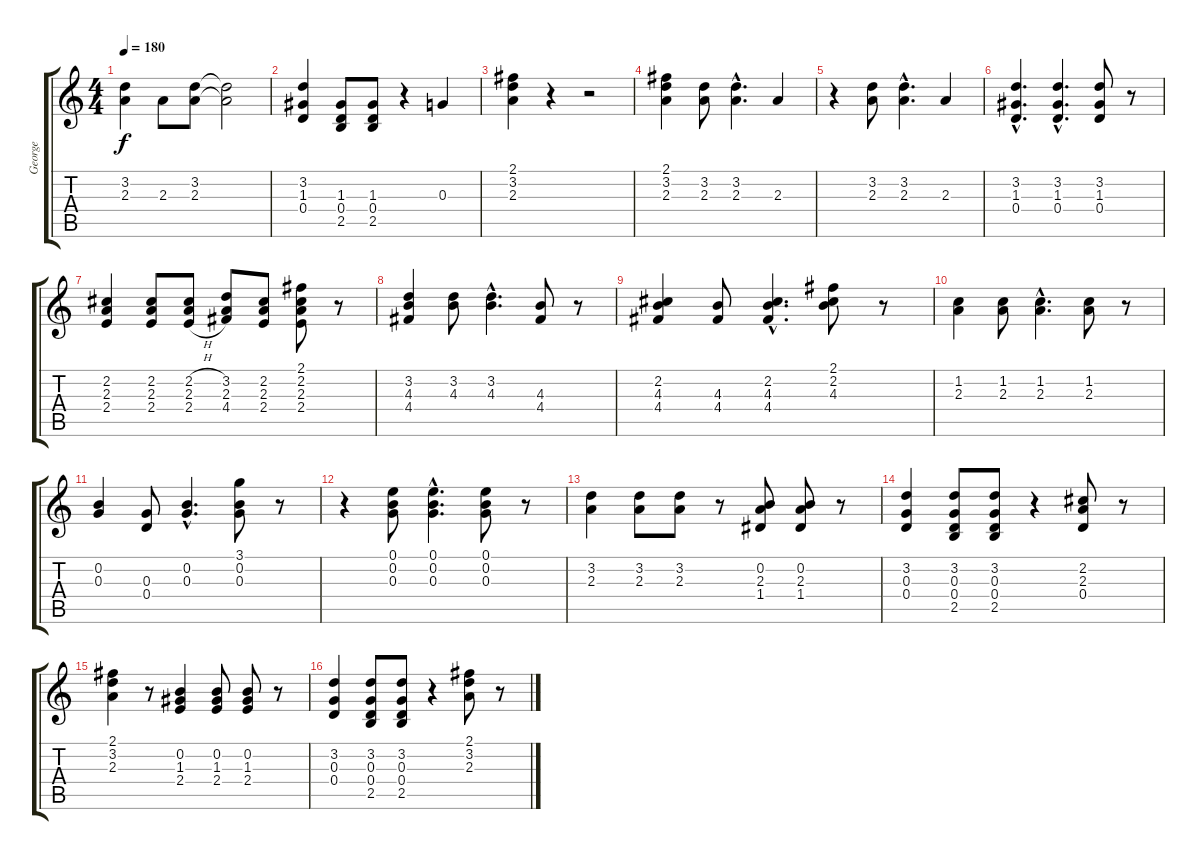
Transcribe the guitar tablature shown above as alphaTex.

\track ("George" "George") {instrument electricguitarjazz}
\staff {score tabs}
\tuning (E4 B3 G3 D3 A2 E2) {hide}
\ts (4 4)
\tempo 180
\clef g2
\ks c
(3.2 2.3).4{dy f} 2.3.8 (3.2 2.3).8 (3.2{t} 2.3{t}).2 |
(3.2 1.3 0.4).4 (1.3 0.4 2.5).8 (1.3 0.4 2.5).8 r.4 0.3.4 |
(2.1 3.2 2.3).4 r.4 r.2 |
(2.1 3.2 2.3).4 (3.2 2.3).8 (3.2{hac} 2.3{hac}).4{d} 2.3.4 |
r.4 (3.2 2.3).8 (3.2{hac} 2.3{hac}).4{d} 2.3.4 |
(3.2{hac} 1.3{hac} 0.4{hac}).4{d} (3.2{hac} 1.3{hac} 0.4{hac}).4{d} (3.2 1.3 0.4).8 r.8 |
(2.2 2.3 2.4).4 (2.2 2.3 2.4).8 (2.2{h} 2.3{h} 2.4{h}).8 (3.2 2.3 4.4).8 (2.2 2.3 2.4).8 (2.1 2.2 2.3 2.4).8 r.8 |
(3.2 4.3 4.4).4 (3.2 4.3).8 (3.2{hac} 4.3{hac}).4{d} (4.3 4.4).8 r.8 |
(2.2 4.3 4.4).4 (4.3 4.4).8 (2.2{hac} 4.3{hac} 4.4{hac}).4{d} (2.1 2.2 4.3).8 r.8 |
(1.2 2.3).4 (1.2 2.3).8 (1.2{hac} 2.3{hac}).4{d} (1.2 2.3).8 r.8 |
(0.2 0.3).4 (0.3 0.4).8 (0.2{hac} 0.3{hac}).4{d} (3.1 0.2 0.3).8 r.8 |
r.4 (0.1 0.2 0.3).8 (0.1{hac} 0.2{hac} 0.3{hac}).4{d} (0.1 0.2 0.3).8 r.8 |
(3.2 2.3).4 (3.2 2.3).8 (3.2 2.3).8 r.8 (0.2 2.3 1.4).8 (0.2 2.3 1.4).8 r.8 |
(3.2 0.3 0.4).4 (3.2 0.3 0.4 2.5).8 (3.2 0.3 0.4 2.5).8 r.4 (2.2 2.3 0.4).8 r.8 |
(2.1 3.2 2.3).4 r.8 (0.2 1.3 2.4).4 (0.2 1.3 2.4).8 (0.2 1.3 2.4).8 r.8 |
(3.2 0.3 0.4).4 (3.2 0.3 0.4 2.5).8 (3.2 0.3 0.4 2.5).8 r.4 (2.1 3.2 2.3).8 r.8
